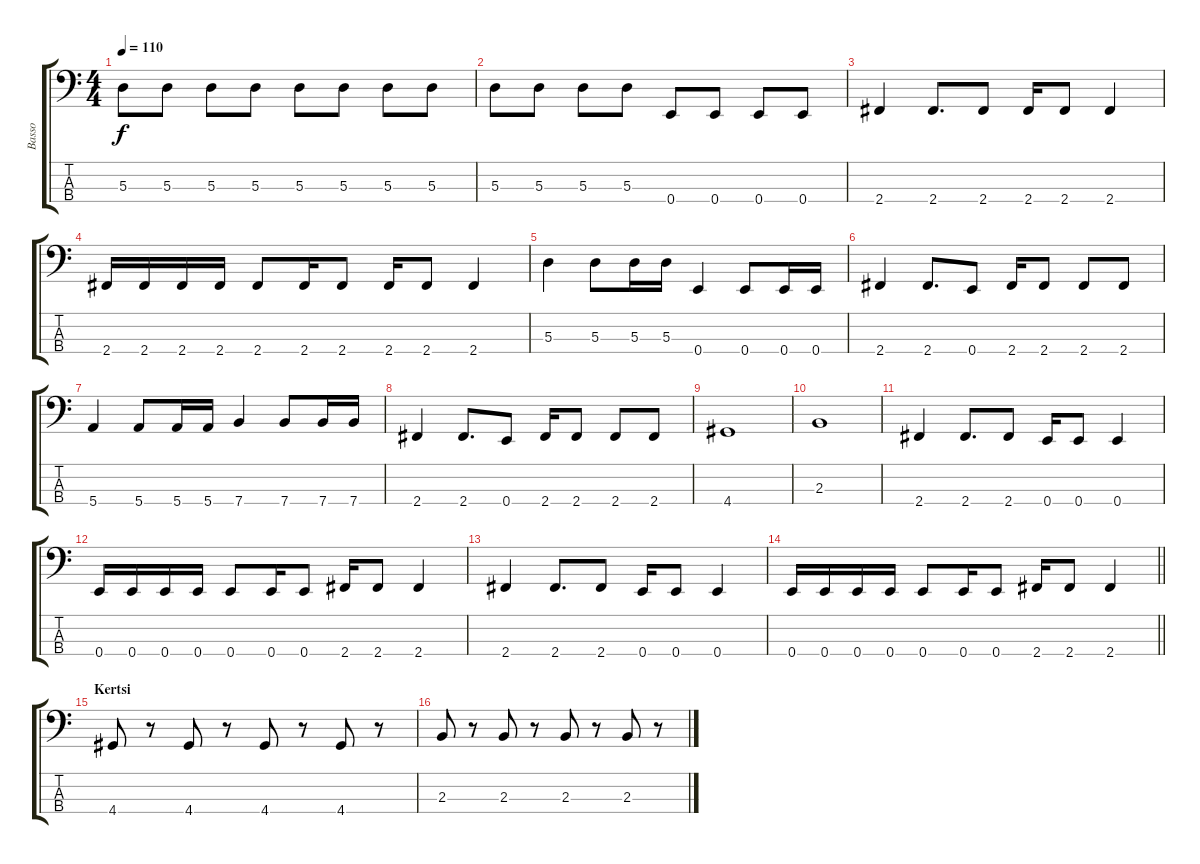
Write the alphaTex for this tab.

\track ("Basso" "Basso") {instrument electricbasspick}
\staff {score tabs}
\tuning (G2 D2 A1 E1) {hide}
\ts (4 4)
\tempo 110
\clef f4
\ks c
5.3.8{dy f} 5.3.8 5.3.8 5.3.8 5.3.8 5.3.8 5.3.8 5.3.8 |
5.3.8 5.3.8 5.3.8 5.3.8 0.4.8 0.4.8 0.4.8 0.4.8 |
2.4.4 2.4.8{d} 2.4.8 2.4.16 2.4.8 2.4.4 |
2.4.16 2.4.16 2.4.16 2.4.16 2.4.8 2.4.16 2.4.8 2.4.16 2.4.8 2.4.4 |
5.3.4 5.3.8 5.3.16 5.3.16 0.4.4 0.4.8 0.4.16 0.4.16 |
2.4.4 2.4.8{d} 0.4.8 2.4.16 2.4.8 2.4.8 2.4.8 |
5.4.4 5.4.8 5.4.16 5.4.16 7.4.4 7.4.8 7.4.16 7.4.16 |
2.4.4 2.4.8{d} 0.4.8 2.4.16 2.4.8 2.4.8 2.4.8 |
4.4.1 |
2.3.1 |
2.4.4 2.4.8{d} 2.4.8 0.4.16 0.4.8 0.4.4 |
0.4.16 0.4.16 0.4.16 0.4.16 0.4.8 0.4.16 0.4.8 2.4.16 2.4.8 2.4.4 |
2.4.4 2.4.8{d} 2.4.8 0.4.16 0.4.8 0.4.4 |
\barLineRight lightlight
0.4.16 0.4.16 0.4.16 0.4.16 0.4.8 0.4.16 0.4.8 2.4.16 2.4.8 2.4.4 |
\section ("" "Kertsi")
4.4.8 r.8 4.4.8 r.8 4.4.8 r.8 4.4.8 r.8 |
2.3.8 r.8 2.3.8 r.8 2.3.8 r.8 2.3.8 r.8
